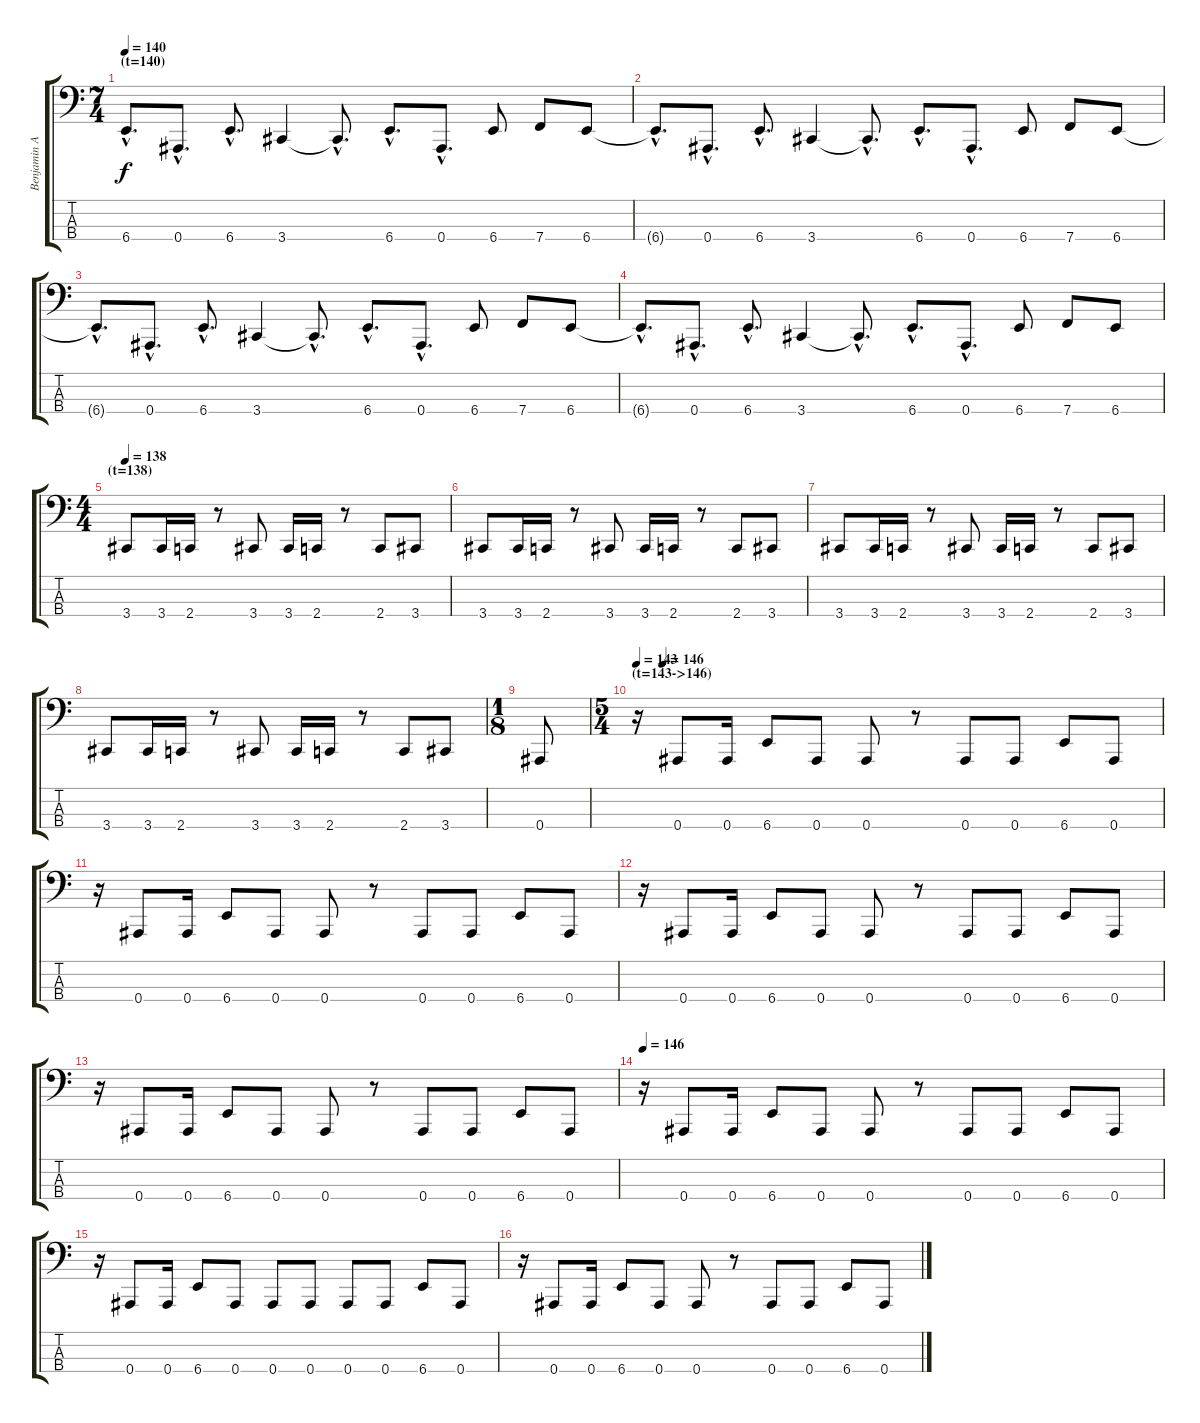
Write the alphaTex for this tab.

\track ("Benjamin ANDRIEUX - Basse" "Benjamin A") {instrument synthbass2}
\staff {score tabs}
\tuning (Db2 Ab1 Eb1 Bb0) {hide}
\ts (7 4)
\section ("" "(t=140)")
\tempo 140
\clef f4
\ks c
6.4{hac}.8{d dy f volume 16 balance 8 instrument synthbass2} 0.4{hac}.8{d} 6.4{hac}.8{d} 3.4.4 3.4{hac t}.8{d} 6.4{hac}.8{d} 0.4{hac}.8{d} 6.4.8 7.4.8 6.4.8 |
6.4{hac t}.8{d} 0.4{hac}.8{d} 6.4{hac}.8{d} 3.4.4 3.4{hac t}.8{d} 6.4{hac}.8{d} 0.4{hac}.8{d} 6.4.8 7.4.8 6.4.8 |
6.4{hac t}.8{d} 0.4{hac}.8{d} 6.4{hac}.8{d} 3.4.4 3.4{hac t}.8{d} 6.4{hac}.8{d} 0.4{hac}.8{d} 6.4.8 7.4.8 6.4.8 |
6.4{hac t}.8{d} 0.4{hac}.8{d} 6.4{hac}.8{d} 3.4.4 3.4{hac t}.8{d} 6.4{hac}.8{d} 0.4{hac}.8{d} 6.4.8 7.4.8 6.4.8 |
\ts (4 4)
\section ("" "(t=138)")
\tempo 138
3.4.8{volume 16 balance 8 instrument synthbass2} 3.4.16 2.4.16 r.8 3.4.8 3.4.16 2.4.16 r.8 2.4.8 3.4.8 |
3.4.8 3.4.16 2.4.16 r.8 3.4.8 3.4.16 2.4.16 r.8 2.4.8 3.4.8 |
3.4.8 3.4.16 2.4.16 r.8 3.4.8 3.4.16 2.4.16 r.8 2.4.8 3.4.8 |
3.4.8 3.4.16 2.4.16 r.8 3.4.8 3.4.16 2.4.16 r.8 2.4.8 3.4.8 |
\ts (1 8)
0.4.8 |
\ts (5 4)
\section ("" "(t=143->146)")
\tempo 143
\tempo (146 0.05)
r.16{volume 16 balance 8 instrument synthbass2} 0.4.8 0.4.16 6.4.8 0.4.8 0.4.8 r.8 0.4.8 0.4.8 6.4.8 0.4.8 |
r.16 0.4.8 0.4.16 6.4.8 0.4.8 0.4.8 r.8 0.4.8 0.4.8 6.4.8 0.4.8 |
r.16 0.4.8 0.4.16 6.4.8 0.4.8 0.4.8 r.8 0.4.8 0.4.8 6.4.8 0.4.8 |
r.16 0.4.8 0.4.16 6.4.8 0.4.8 0.4.8 r.8 0.4.8 0.4.8 6.4.8 0.4.8 |
\section ("" "")
\tempo 146
r.16{volume 16 balance 8 instrument synthbass2} 0.4.8 0.4.16 6.4.8 0.4.8 0.4.8 r.8 0.4.8 0.4.8 6.4.8 0.4.8 |
r.16 0.4.8 0.4.16 6.4.8 0.4.8 0.4.8 0.4.8 0.4.8 0.4.8 6.4.8 0.4.8 |
r.16 0.4.8 0.4.16 6.4.8 0.4.8 0.4.8 r.8 0.4.8 0.4.8 6.4.8 0.4.8
